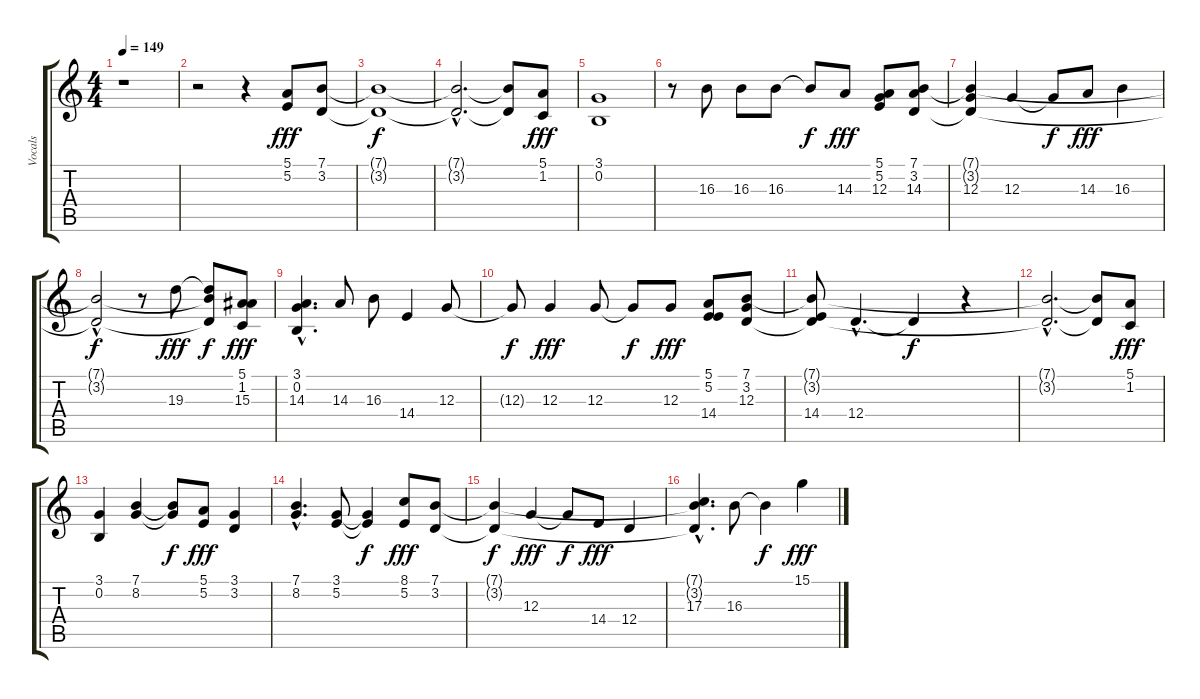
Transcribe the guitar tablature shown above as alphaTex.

\track ("Vocals" "Vocals") {instrument lead6voice}
\staff {score tabs}
\tuning (E4 B3 G3 D3 A2 E2) {hide}
\ts (4 4)
\tempo 149
\clef g2
\ks c
r.1{dy f} |
r.2 r.4 (5.1 5.2).8{dy fff} (7.1 3.2).8 |
(7.1{t} 3.2{t}).1{dy f} |
(7.1{hac t} 3.2{hac t}).2{d} (7.1{t} 3.2{t}).8 (5.1 1.2).8{dy fff} |
(3.1 0.2).1 |
r.8 16.3.8 16.3.8 16.3.8 16.3{t}.8{dy f} 14.3.8{dy fff} (5.1 5.2 12.3).8 (7.1 3.2 14.3).8 |
(7.1{t} 3.2{t} 12.3).4 12.3.4 12.3{t}.8{dy f} 14.3.8{dy fff} 16.3.4 |
(7.1{hac t} 3.2{hac t}).2{dy f} r.8 19.3.8{dy fff} (7.1{t} 3.2{t} 19.3{t}).8{dy f} (5.1 1.2 15.3).8{dy fff} |
(3.1{hac} 0.2{hac} 14.3{hac}).4{d} 14.3.8 16.3.8 14.4.4 12.3.8 |
12.3{t}.8{dy f} 12.3.4{dy fff} 12.3.8 12.3{t}.8{dy f} 12.3.8{dy fff} (5.1 5.2 14.4).8 (7.1 3.2 12.3).8 |
(7.1{t} 3.2{t} 14.4).8 12.4{hac}.4{d} 12.4{t}.4{dy f} r.4 |
(7.1{hac t} 3.2{hac t}).2{d} (7.1{t} 3.2{t}).8 (5.1 1.2).8{dy fff} |
(3.1 0.2).4 (7.1 8.2).4 (7.1{t} 8.2{t}).8{dy f} (5.1 5.2).8{dy fff} (3.1 3.2).4 |
(7.1{hac} 8.2{hac}).4{d} (3.1 5.2).8 (3.1{t} 5.2{t}).4{dy f} (8.1 5.2).8{dy fff} (7.1 3.2).8 |
(7.1{t} 3.2{t}).4{dy f} 12.3.4{dy fff} 12.3{t}.8{dy f} 14.4.8{dy fff} 12.4.4 |
(7.1{t} 3.2{t} 17.3{hac}).4{d} 16.3.8 16.3{t}.4{dy f} 15.1.4{dy fff}
